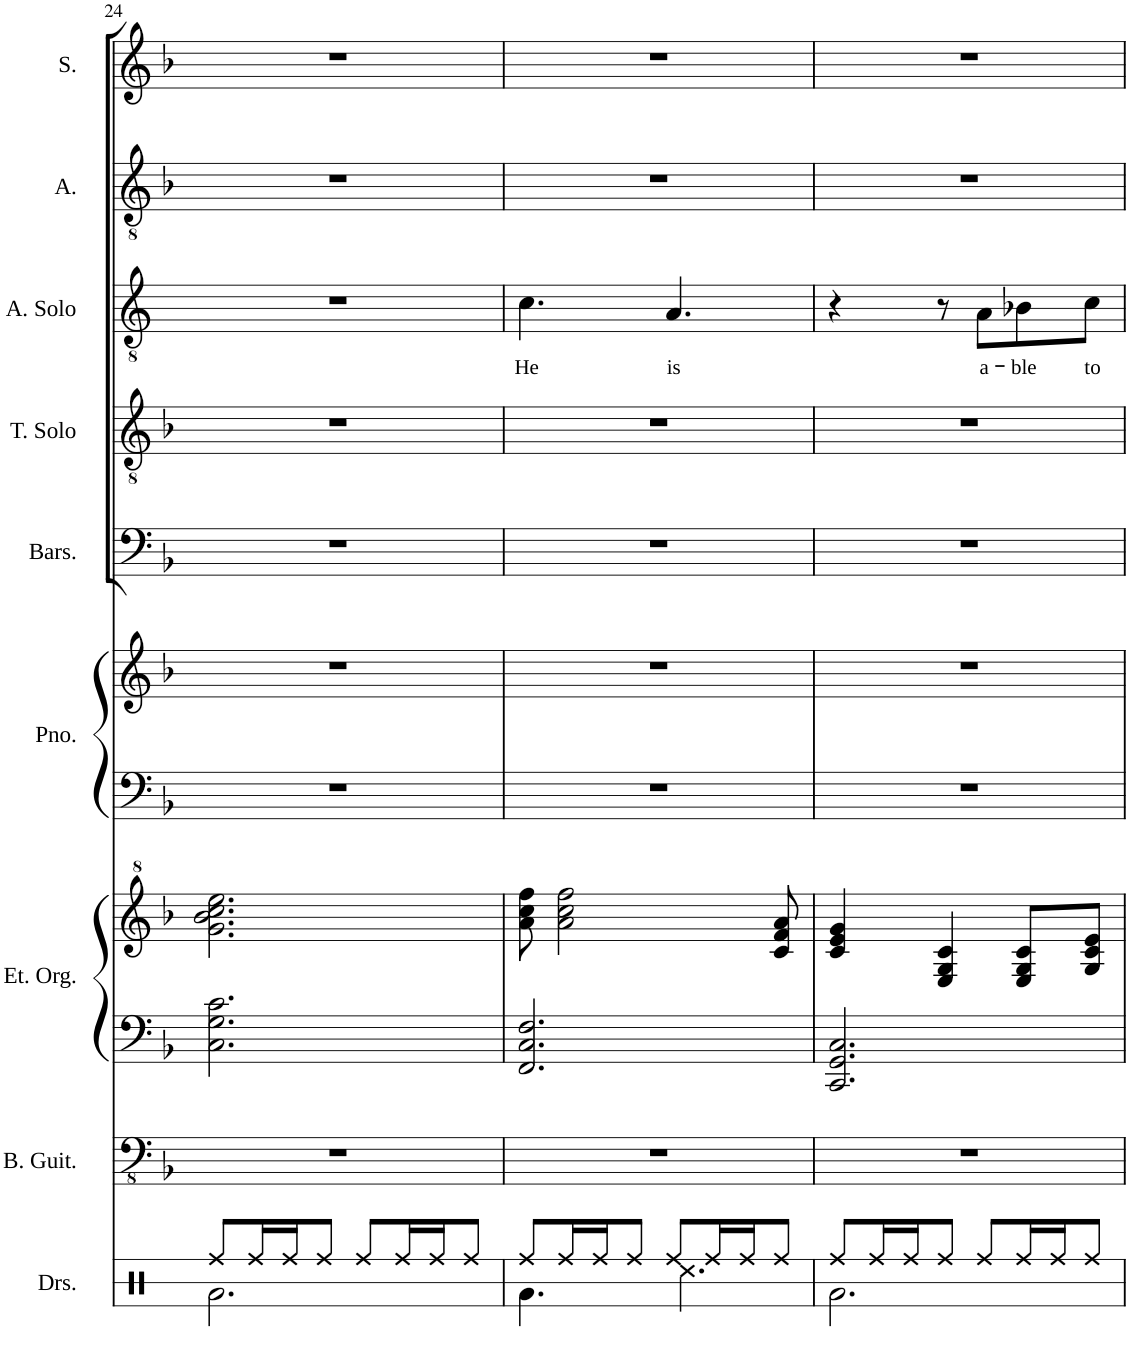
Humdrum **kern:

**kern	**kern	**kern	**kern	**kern	**kern	**kern	**kern	**kern	**text	**kern	**kern
*part9	*part8	*part7	*part7	*part6	*part6	*part5	*part4	*part3	*part3	*part2	*part1
*staff11	*staff10	*staff9	*staff8	*staff7	*staff6	*staff5	*staff4	*staff3	*staff3	*staff2	*staff1
*I"Drumset	*I"Bass Guitar	*I"Electronic Organ	*	*I"Piano	*	*I"Baritones	*I"Tenor Solo	*I"Alto Solo	*	*I"Alto	*I"Soprano
*I'Drs.	*I'B. Guit.	*I'Et. Org.	*	*I'Pno.	*	*I'Bars.	*I'T. Solo	*I'A. Solo	*	*I'A.	*I'S.
!!LO:PB:g=z
*clefX	*clefFv4	*clefF4	*clefG^2	*clefF4	*clefG2	*clefF4	*clefGv2	*clefGv2	*	*clefGv2	*clefG2
*k[]	*k[b-]	*k[b-]	*k[b-]	*k[b-]	*k[b-]	*k[b-]	*k[b-]	*k[]	*	*k[b-]	*k[b-]
*M6/8	*M6/8	*M6/8	*M6/8	*M6/8	*M6/8	*M6/8	*M6/8	*M6/8	*	*M6/8	*M6/8
=24	=24	=24	=24	=24	=24	=24	=24	=24	=24	=24	=24
*^	*	*	*	*	*	*	*	*	*	*	*
8Rdd/L	2.Ra\	2.r	2.C\ 2.G\ 2.c\	2.gg\ 2.bb-\ 2.ccc\ 2.eee\	2.r	2.r	2.r	2.r	2.r	.	2.r	2.r
16Rdd/L	.	.	.	.	.	.	.	.	.	.	.	.
16Rdd/J	.	.	.	.	.	.	.	.	.	.	.	.
8Rdd/J	.	.	.	.	.	.	.	.	.	.	.	.
8Rdd/L	.	.	.	.	.	.	.	.	.	.	.	.
16Rdd/L	.	.	.	.	.	.	.	.	.	.	.	.
16Rdd/J	.	.	.	.	.	.	.	.	.	.	.	.
8Rdd/J	.	.	.	.	.	.	.	.	.	.	.	.
=25	=25	=25	=25	=25	=25	=25	=25	=25	=25	=25	=25	=25
!	!	!	!	!	!	!	!	!	!	!LO:LY:b	!	!
8Rdd/L	4.Ra\	2.r	2.FF/ 2.C/ 2.F/	8aa\ 8ccc\ 8fff\	2.r	2.r	2.r	2.r	4.c\	He	2.r	2.r
16Rdd/L	.	.	.	2aa\ 2ccc\ 2fff\	.	.	.	.	.	.	.	.
16Rdd/J	.	.	.	.	.	.	.	.	.	.	.	.
8Rdd/J	.	.	.	.	.	.	.	.	.	.	.	.
!	!	!	!	!	!	!	!	!	!	!LO:LY:b	!	!
8Rdd/L	4.Rcc\	.	.	.	.	.	.	.	4.A/	is	.	.
16Rdd/L	.	.	.	.	.	.	.	.	.	.	.	.
16Rdd/J	.	.	.	.	.	.	.	.	.	.	.	.
8Rdd/J	.	.	.	8cc/ 8ff/ 8aa/	.	.	.	.	.	.	.	.
=26	=26	=26	=26	=26	=26	=26	=26	=26	=26	=26	=26	=26
8Rdd/L	2.Ra\	2.r	2.CC/ 2.GG/ 2.C/	4cc/ 4ee/ 4gg/	2.r	2.r	2.r	2.r	4r	.	2.r	2.r
16Rdd/L	.	.	.	.	.	.	.	.	.	.	.	.
16Rdd/J	.	.	.	.	.	.	.	.	.	.	.	.
8Rdd/J	.	.	.	4e/ 4g/ 4cc/	.	.	.	.	8r	.	.	.
!	!	!	!	!	!	!	!	!	!	!LO:LY:b	!	!
8Rdd/L	.	.	.	.	.	.	.	.	8A\L	a-	.	.
!	!	!	!	!	!	!	!	!	!	!LO:LY:b	!	!
16Rdd/L	.	.	.	8e/ 8g/ 8cc/L	.	.	.	.	8B-X\	-ble	.	.
16Rdd/J	.	.	.	.	.	.	.	.	.	.	.	.
!	!	!	!	!	!	!	!	!	!	!LO:LY:b	!	!
8Rdd/J	.	.	.	8g/ 8cc/ 8ee/J	.	.	.	.	8c\J	to	.	.
*v	*v	*	*	*	*	*	*	*	*	*	*	*
=	=	=	=	=	=	=	=	=	=	=	=
*-	*-	*-	*-	*-	*-	*-	*-	*-	*-	*-	*-
